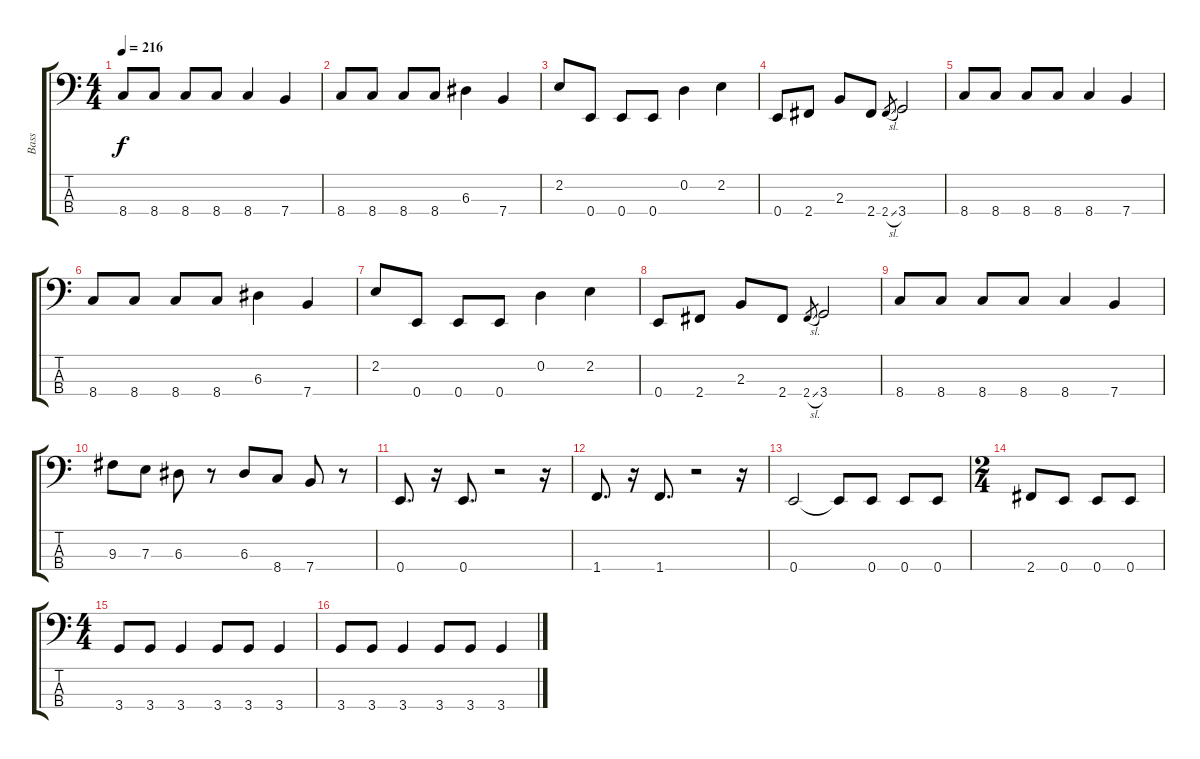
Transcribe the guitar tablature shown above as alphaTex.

\track ("Bass" "Bass") {instrument electricbassfinger}
\staff {score tabs}
\tuning (G2 D2 A1 E1) {hide}
\ts (4 4)
\tempo 216
\clef f4
\ks c
8.4.8{dy f} 8.4.8 8.4.8 8.4.8 8.4.4 7.4.4 |
8.4.8 8.4.8 8.4.8 8.4.8 6.3.4 7.4.4 |
2.2.8 0.4.8 0.4.8 0.4.8 0.2.4 2.2.4 |
0.4.8 2.4.8 2.3.8 2.4.8 2.4{sl}.8{gr} 3.4.2 |
8.4.8 8.4.8 8.4.8 8.4.8 8.4.4 7.4.4 |
8.4.8 8.4.8 8.4.8 8.4.8 6.3.4 7.4.4 |
2.2.8 0.4.8 0.4.8 0.4.8 0.2.4 2.2.4 |
0.4.8 2.4.8 2.3.8 2.4.8 2.4{sl}.8{gr} 3.4.2 |
8.4.8 8.4.8 8.4.8 8.4.8 8.4.4 7.4.4 |
9.3.8 7.3.8 6.3.8 r.8 6.3.8 8.4.8 7.4.8 r.8 |
0.4.8{d} r.16 0.4.8{d} r.2 r.16 |
1.4.8{d} r.16 1.4.8{d} r.2 r.16 |
0.4.2 0.4{t}.8 0.4.8 0.4.8 0.4.8 |
\ts (2 4)
2.4.8 0.4.8 0.4.8 0.4.8 |
\ts (4 4)
3.4.8 3.4.8 3.4.4 3.4.8 3.4.8 3.4.4 |
3.4.8 3.4.8 3.4.4 3.4.8 3.4.8 3.4.4
